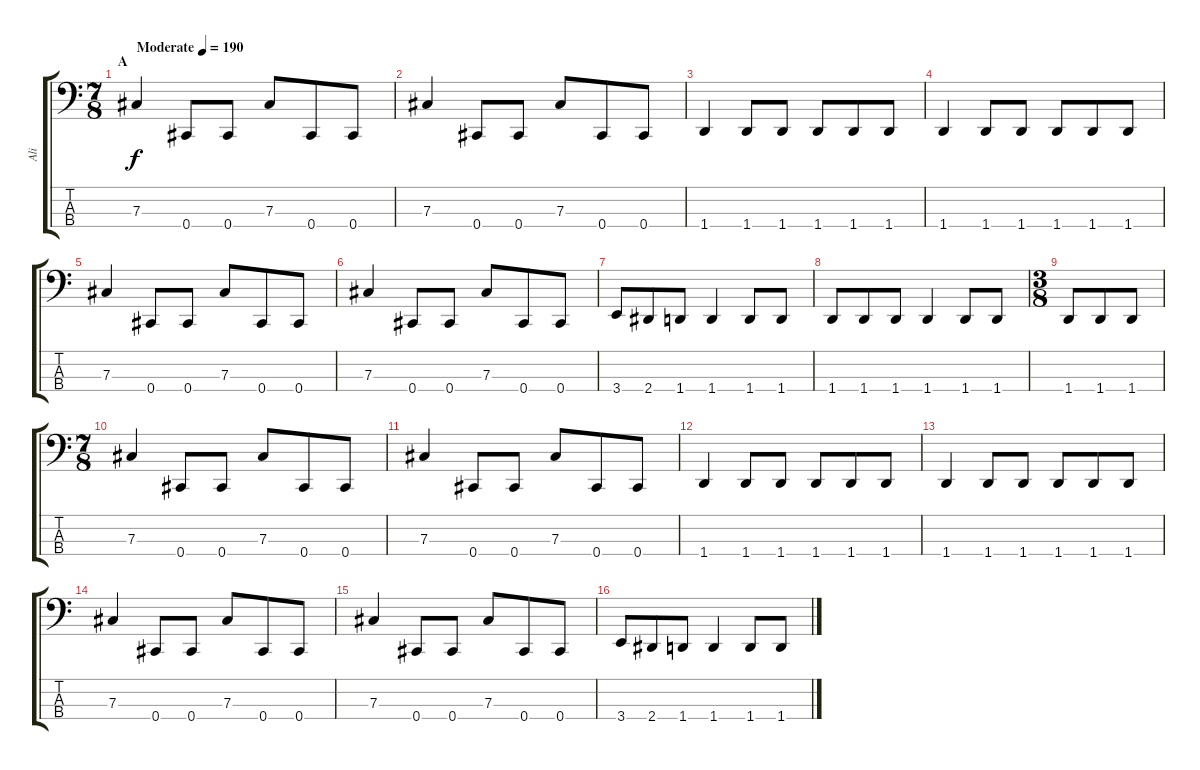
\track ("Ali" "Ali") {instrument electricbassfinger}
\staff {score tabs}
\tuning (E2 B1 Gb1 Db1) {hide}
\ts (7 8)
\section ("" "A")
\tempo (190 "Moderate")
\clef f4
\ks c
7.3.4{dy f instrument electricbassfinger} 0.4.8 0.4.8 7.3.8 0.4.8 0.4.8 |
7.3.4 0.4.8 0.4.8 7.3.8 0.4.8 0.4.8 |
1.4.4 1.4.8 1.4.8 1.4.8 1.4.8 1.4.8 |
1.4.4 1.4.8 1.4.8 1.4.8 1.4.8 1.4.8 |
7.3.4 0.4.8 0.4.8 7.3.8 0.4.8 0.4.8 |
7.3.4 0.4.8 0.4.8 7.3.8 0.4.8 0.4.8 |
3.4.8 2.4.8 1.4.8 1.4.4 1.4.8 1.4.8 |
1.4.8 1.4.8 1.4.8 1.4.4 1.4.8 1.4.8 |
\ts (3 8)
1.4.8 1.4.8 1.4.8 |
\ts (7 8)
7.3.4 0.4.8 0.4.8 7.3.8 0.4.8 0.4.8 |
7.3.4 0.4.8 0.4.8 7.3.8 0.4.8 0.4.8 |
1.4.4 1.4.8 1.4.8 1.4.8 1.4.8 1.4.8 |
1.4.4 1.4.8 1.4.8 1.4.8 1.4.8 1.4.8 |
7.3.4 0.4.8 0.4.8 7.3.8 0.4.8 0.4.8 |
7.3.4 0.4.8 0.4.8 7.3.8 0.4.8 0.4.8 |
3.4.8 2.4.8 1.4.8 1.4.4 1.4.8 1.4.8
